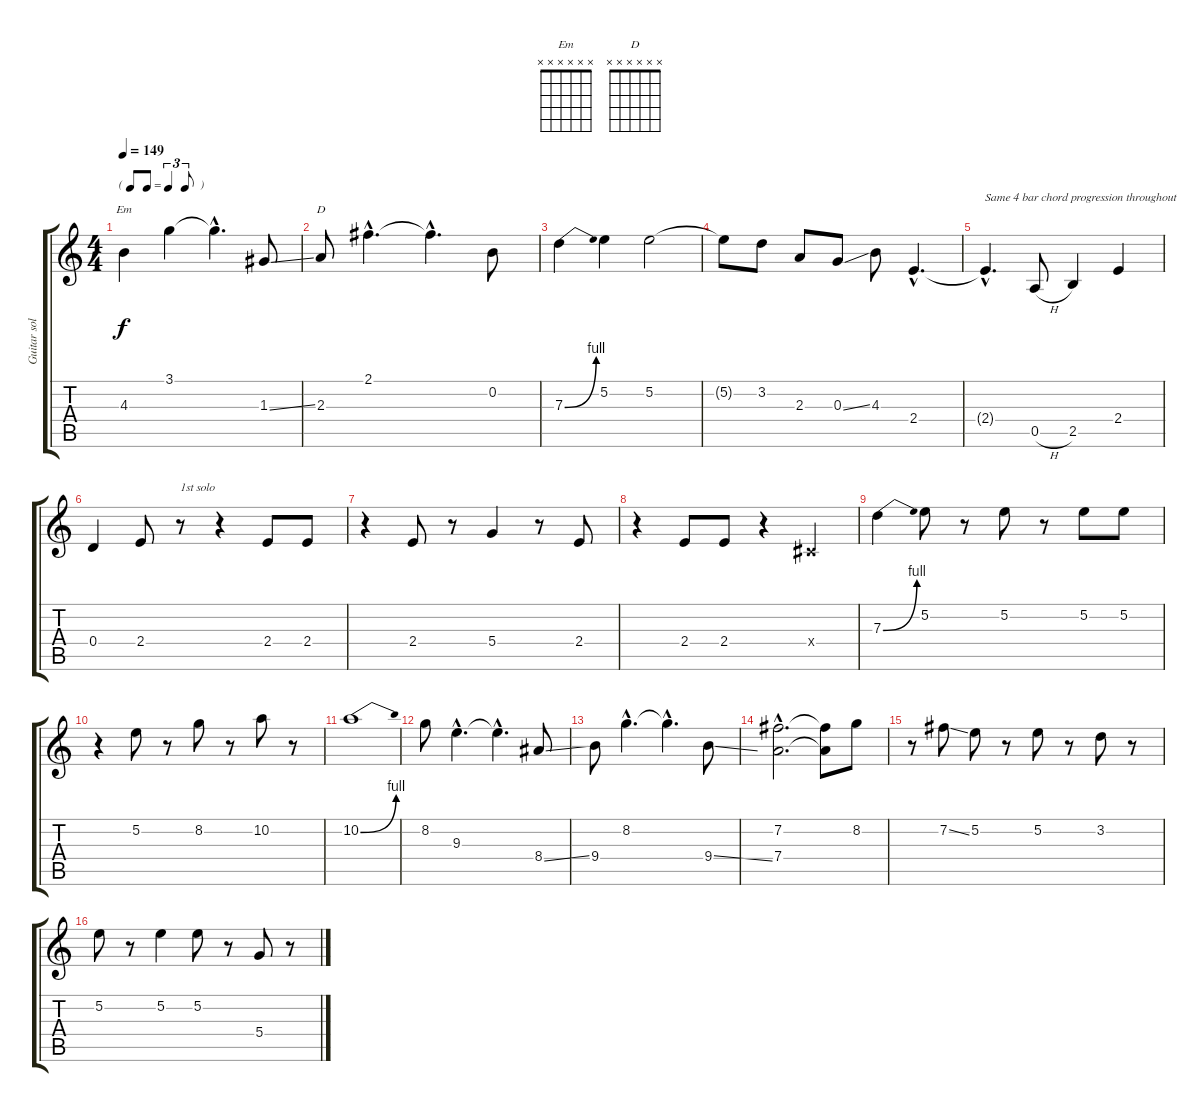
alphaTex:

\track ("Guitar solo" "Guitar sol") {instrument overdrivenguitar}
\staff {score tabs}
\tuning (E4 B3 G3 D3 A2 E2) {hide}
\chord ("Em" x x x x x x) {firstfret 0}
\chord ("D" x x x x x x) {firstfret 0}
\ts (4 4)
\tf triplet8th
\tempo 149
\clef g2
\ks c
4.3.4{ch "Em" dy f instrument overdrivenguitar} 3.1.4 3.1{hac t}.4{d} 1.3{ss}.8 |
2.3.8{ch "D"} 2.1{hac}.4{d} 2.1{hac t}.4{d} 0.2.8 |
7.3{be (bend 0 0 60 4)}.4 5.2.4 5.2.2 |
5.2{t}.8 3.2.8 2.3.8 0.3{ss}.8 4.3.8 2.4{hac}.4{d} |
2.4{hac t}.4{d txt "Same 4 bar chord progression throughout"} 0.5{h}.8 2.5.4 2.4.4 |
0.4.4 2.4.8 r.8{txt "1st solo"} r.4 2.4.8 2.4.8 |
r.4 2.4.8 r.8 5.4.4 r.8 2.4.8 |
r.4 2.4.8 2.4.8 r.4 -1.4{x}.4 |
7.3{be (bend 0 0 60 4)}.4 5.2.8 r.8 5.2.8 r.8 5.2.8 5.2.8 |
r.4 5.2.8 r.8 8.2.8 r.8 10.2.8 r.8 |
10.2{be (bend 0 0 60 4)}.1 |
8.2.8 9.3{hac}.4{d} 9.3{hac t}.4{d} 8.4{ss}.8 |
9.4.8 8.2{hac}.4{d} 8.2{hac t}.4{d} 9.4{ss}.8 |
(7.2{hac} 7.4{hac}).2{d} (7.2{t} 7.4{t}).8 8.2.8 |
r.8 7.2{ss}.8 5.2.8 r.8 5.2.8 r.8 3.2.8 r.8 |
5.2.8 r.8 5.2.4 5.2.8 r.8 5.4.8 r.8
